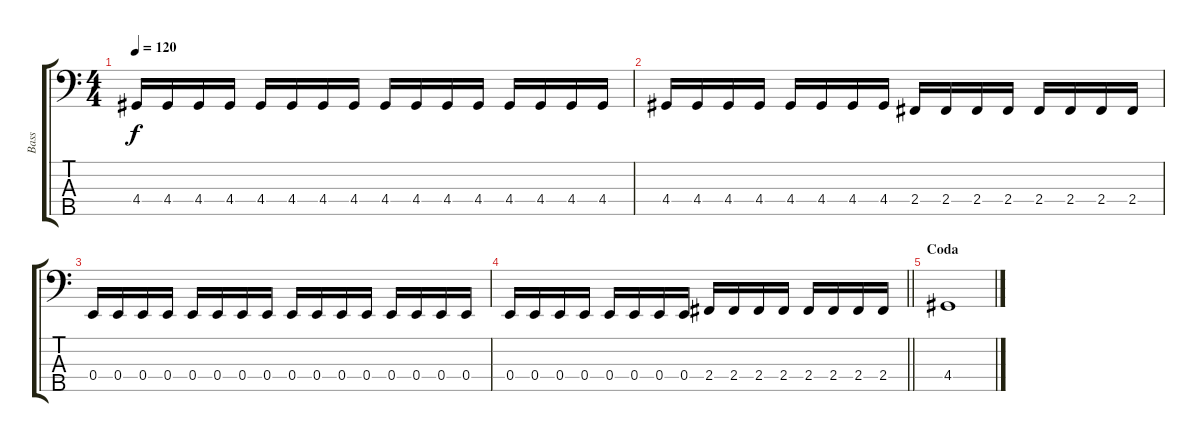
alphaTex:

\track ("Bass" "Bass") {instrument electricbassfinger}
\staff {score tabs}
\tuning (G2 D2 A1 E1 B0) {hide}
\ts (4 4)
\tempo 120
\clef f4
\ks c
4.4.16{dy f} 4.4.16 4.4.16 4.4.16 4.4.16 4.4.16 4.4.16 4.4.16 4.4.16 4.4.16 4.4.16 4.4.16 4.4.16 4.4.16 4.4.16 4.4.16 |
4.4.16 4.4.16 4.4.16 4.4.16 4.4.16 4.4.16 4.4.16 4.4.16 2.4.16 2.4.16 2.4.16 2.4.16 2.4.16 2.4.16 2.4.16 2.4.16 |
0.4.16 0.4.16 0.4.16 0.4.16 0.4.16 0.4.16 0.4.16 0.4.16 0.4.16 0.4.16 0.4.16 0.4.16 0.4.16 0.4.16 0.4.16 0.4.16 |
\barLineRight lightlight
0.4.16 0.4.16 0.4.16 0.4.16 0.4.16 0.4.16 0.4.16 0.4.16 2.4.16 2.4.16 2.4.16 2.4.16 2.4.16 2.4.16 2.4.16 2.4.16 |
\section ("" "Coda")
4.4.1
